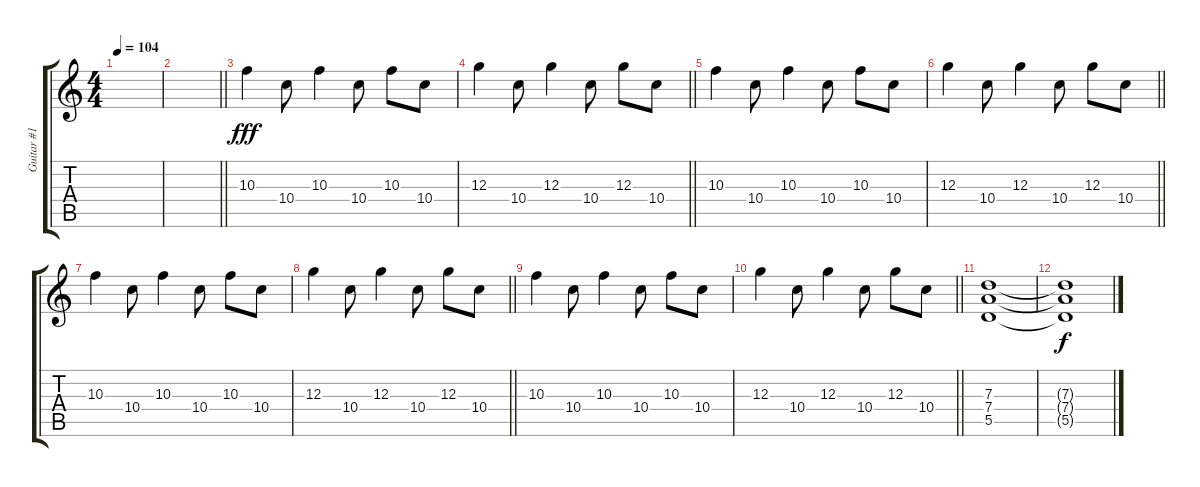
\track ("Guitar #1" "Guitar #1") {instrument overdrivenguitar}
\staff {score tabs}
\tuning (E4 B3 G3 D3 A2 E2) {hide}
\ts (4 4)
\tempo 104
\clef g2
\ks c
|
\barLineRight lightlight
|
10.3.4{dy fff instrument overdrivenguitar} 10.4.8 10.3.4 10.4.8 10.3.8 10.4.8 |
\barLineRight lightlight
12.3.4 10.4.8 12.3.4 10.4.8 12.3.8 10.4.8 |
10.3.4 10.4.8 10.3.4 10.4.8 10.3.8 10.4.8 |
\barLineRight lightlight
12.3.4 10.4.8 12.3.4 10.4.8 12.3.8 10.4.8 |
10.3.4 10.4.8 10.3.4 10.4.8 10.3.8 10.4.8 |
\barLineRight lightlight
12.3.4 10.4.8 12.3.4 10.4.8 12.3.8 10.4.8 |
10.3.4 10.4.8 10.3.4 10.4.8 10.3.8 10.4.8 |
\barLineRight lightlight
12.3.4 10.4.8 12.3.4 10.4.8 12.3.8 10.4.8 |
(7.3 7.4 5.5).1 |
(7.3{t} 7.4{t} 5.5{t}).1{dy f}
